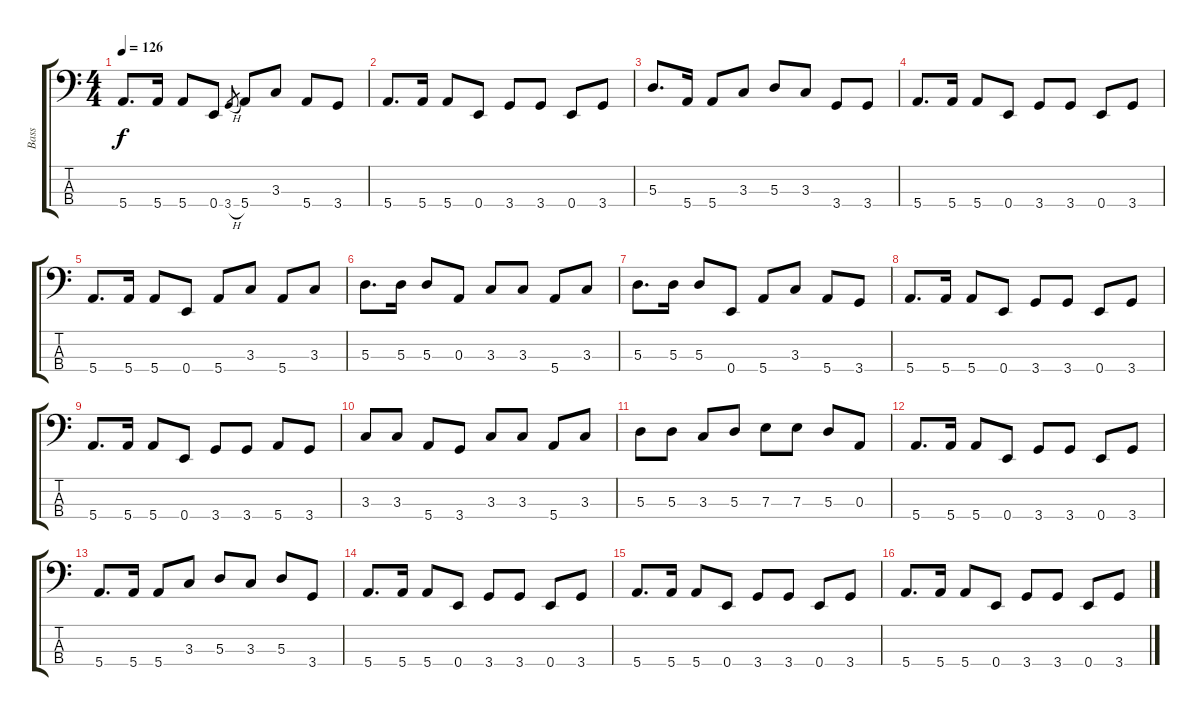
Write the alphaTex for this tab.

\track ("Bass" "Bass") {instrument electricbasspick}
\staff {score tabs}
\tuning (G2 D2 A1 E1) {hide}
\ts (4 4)
\tempo 126
\clef f4
\ks c
5.4.8{d dy f} 5.4.16 5.4.8 0.4.8 3.4{h}.8{gr} 5.4.8 3.3.8 5.4.8 3.4.8 |
5.4.8{d} 5.4.16 5.4.8 0.4.8 3.4.8 3.4.8 0.4.8 3.4.8 |
5.3.8{d} 5.4.16 5.4.8 3.3.8 5.3.8 3.3.8 3.4.8 3.4.8 |
5.4.8{d} 5.4.16 5.4.8 0.4.8 3.4.8 3.4.8 0.4.8 3.4.8 |
5.4.8{d} 5.4.16 5.4.8 0.4.8 5.4.8 3.3.8 5.4.8 3.3.8 |
5.3.8{d} 5.3.16 5.3.8 0.3.8 3.3.8 3.3.8 5.4.8 3.3.8 |
5.3.8{d} 5.3.16 5.3.8 0.4.8 5.4.8 3.3.8 5.4.8 3.4.8 |
5.4.8{d} 5.4.16 5.4.8 0.4.8 3.4.8 3.4.8 0.4.8 3.4.8 |
5.4.8{d} 5.4.16 5.4.8 0.4.8 3.4.8 3.4.8 5.4.8 3.4.8 |
3.3.8 3.3.8 5.4.8 3.4.8 3.3.8 3.3.8 5.4.8 3.3.8 |
5.3.8 5.3.8 3.3.8 5.3.8 7.3.8 7.3.8 5.3.8 0.3.8 |
5.4.8{d} 5.4.16 5.4.8 0.4.8 3.4.8 3.4.8 0.4.8 3.4.8 |
5.4.8{d} 5.4.16 5.4.8 3.3.8 5.3.8 3.3.8 5.3.8 3.4.8 |
5.4.8{d} 5.4.16 5.4.8 0.4.8 3.4.8 3.4.8 0.4.8 3.4.8 |
5.4.8{d} 5.4.16 5.4.8 0.4.8 3.4.8 3.4.8 0.4.8 3.4.8 |
5.4.8{d} 5.4.16 5.4.8 0.4.8 3.4.8 3.4.8 0.4.8 3.4.8
